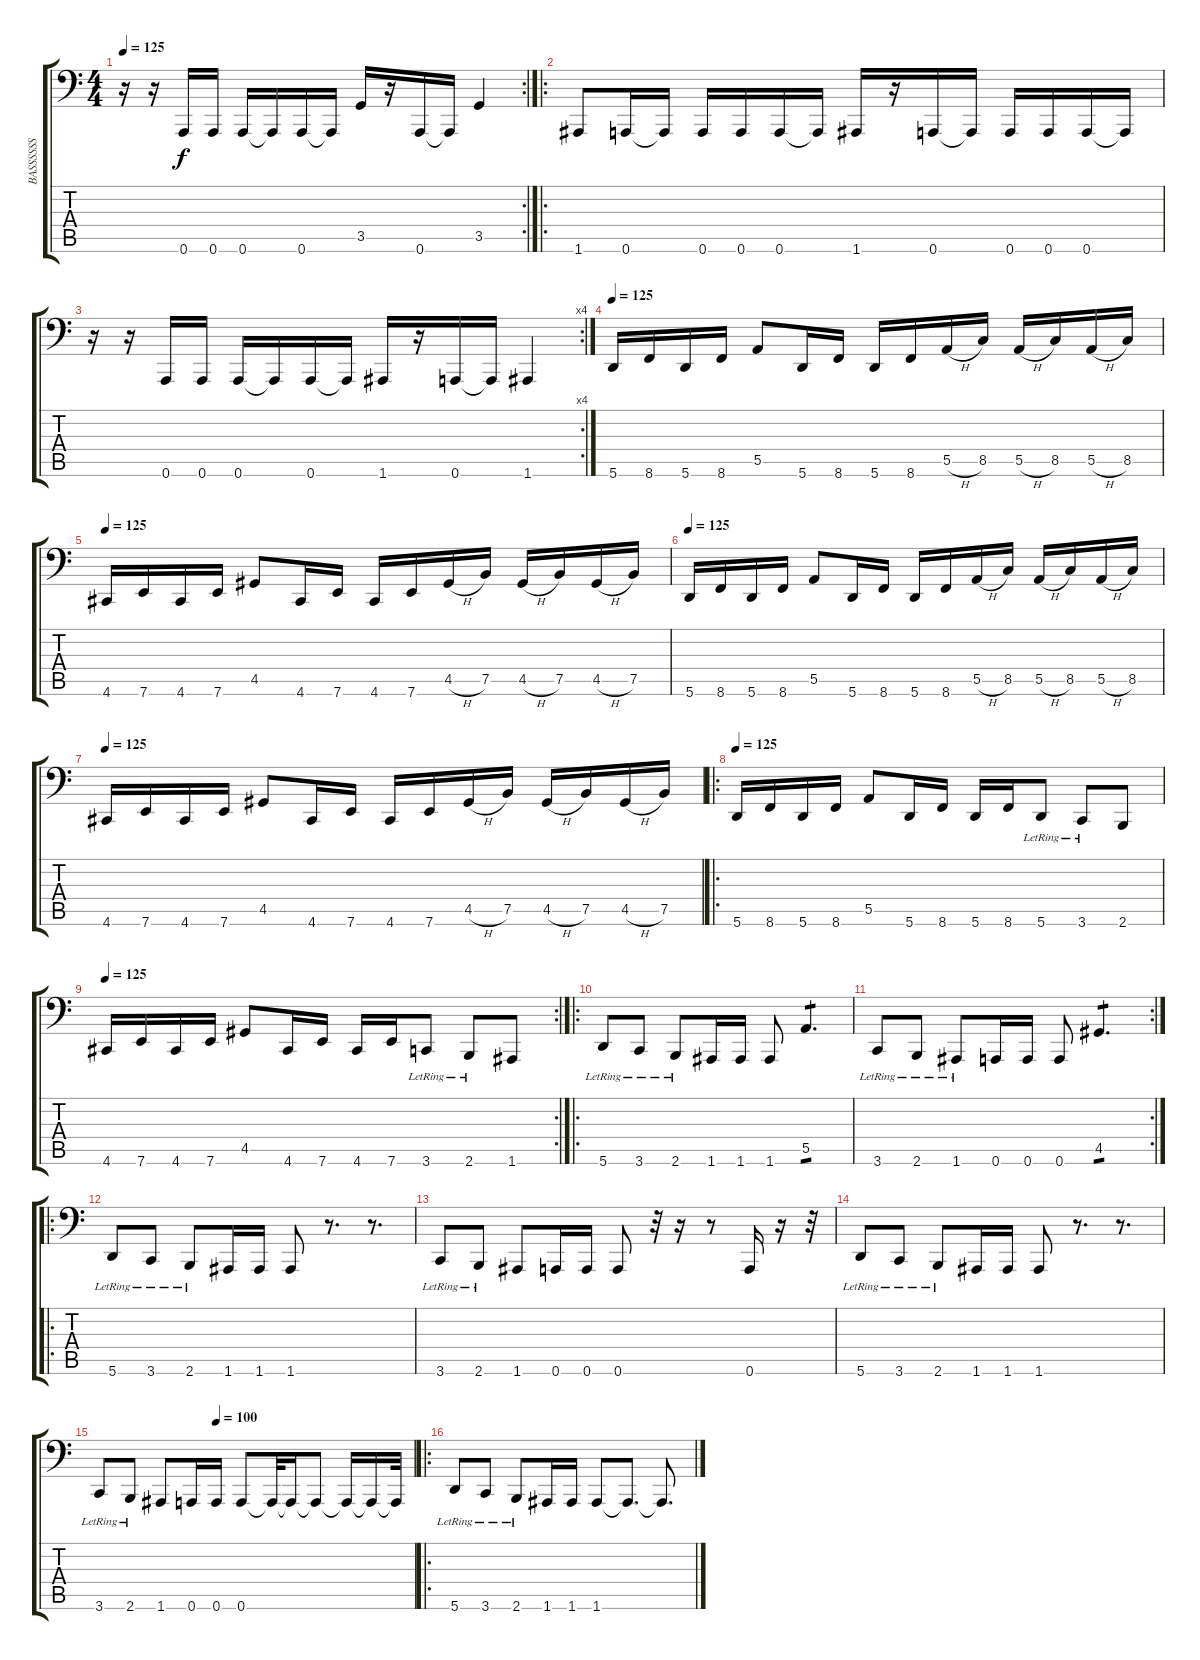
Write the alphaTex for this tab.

\track ("BASSSSSS" "BASSSSSS") {instrument electricbasspick}
\staff {score tabs}
\tuning (Gb3 G2 D2 A1 E1 A0) {hide}
\rc 2
\ts (4 4)
\tempo 125
\clef f4
\ks c
r.16{dy f} r.16 0.6.16 0.6.16 0.6.16 0.6{t}.16 0.6.16 0.6{t}.16 3.5.16 r.16 0.6.16 0.6{t}.16 3.5.4 |
\ro
1.6.8 0.6.16 0.6{t}.16 0.6.16 0.6.16 0.6.16 0.6{t}.16 1.6.16 r.16 0.6.16 0.6{t}.16 0.6.16 0.6.16 0.6.16 0.6{t}.16 |
\rc 4
r.16 r.16 0.6.16 0.6.16 0.6.16 0.6{t}.16 0.6.16 0.6{t}.16 1.6.16 r.16 0.6.16 0.6{t}.16 1.6.4 |
\tempo 125
5.6.16 8.6.16 5.6.16 8.6.16 5.5.8 5.6.16 8.6.16 5.6.16 8.6.16 5.5{h}.16 8.5.16 5.5{h}.16 8.5.16 5.5{h}.16 8.5.16 |
\tempo 125
4.6.16 7.6.16 4.6.16 7.6.16 4.5.8 4.6.16 7.6.16 4.6.16 7.6.16 4.5{h}.16 7.5.16 4.5{h}.16 7.5.16 4.5{h}.16 7.5.16 |
\tempo 125
5.6.16 8.6.16 5.6.16 8.6.16 5.5.8 5.6.16 8.6.16 5.6.16 8.6.16 5.5{h}.16 8.5.16 5.5{h}.16 8.5.16 5.5{h}.16 8.5.16 |
\tempo 125
4.6.16 7.6.16 4.6.16 7.6.16 4.5.8 4.6.16 7.6.16 4.6.16 7.6.16 4.5{h}.16 7.5.16 4.5{h}.16 7.5.16 4.5{h}.16 7.5.16 |
\ro
\tempo 125
5.6.16 8.6.16 5.6.16 8.6.16 5.5.8 5.6.16 8.6.16 5.6.16 8.6.16 5.6{lr}.8 3.6{lr}.8 2.6.8 |
\rc 2
\tempo 125
4.6.16 7.6.16 4.6.16 7.6.16 4.5.8 4.6.16 7.6.16 4.6.16 7.6.16 3.6{lr}.8 2.6{lr}.8 1.6.8 |
\ro
5.6{lr}.8 3.6{lr}.8 2.6{lr}.8 1.6.16 1.6.16 1.6.8 5.5.4{d tp 1} |
\rc 2
3.6{lr}.8 2.6{lr}.8 1.6{lr}.8 0.6.16 0.6.16 0.6.8 4.5.4{d tp 1} |
\ro
5.6{lr}.8 3.6{lr}.8 2.6{lr}.8 1.6.16 1.6.16 1.6.8 r.8{d} r.8{d} |
3.6{lr}.8 2.6{lr}.8 1.6.8 0.6.16 0.6.16 0.6.8 r.32 r.16 r.8 0.6.16 r.16 r.32 |
5.6{lr}.8 3.6{lr}.8 2.6{lr}.8 1.6.16 1.6.16 1.6.8 r.8{d} r.8{d} |
\tempo (100 0.375)
3.6{lr}.8 2.6{lr}.8 1.6.8 0.6.16 0.6.16 0.6.8 0.6{t}.32 0.6{t}.16 0.6{t}.8 0.6{t}.16 0.6{t}.16 0.6{t}.32 |
\ro
5.6{lr}.8 3.6{lr}.8 2.6{lr}.8 1.6.16 1.6.16 1.6.8 1.6{t}.8{d} 1.6{t}.8{d}
